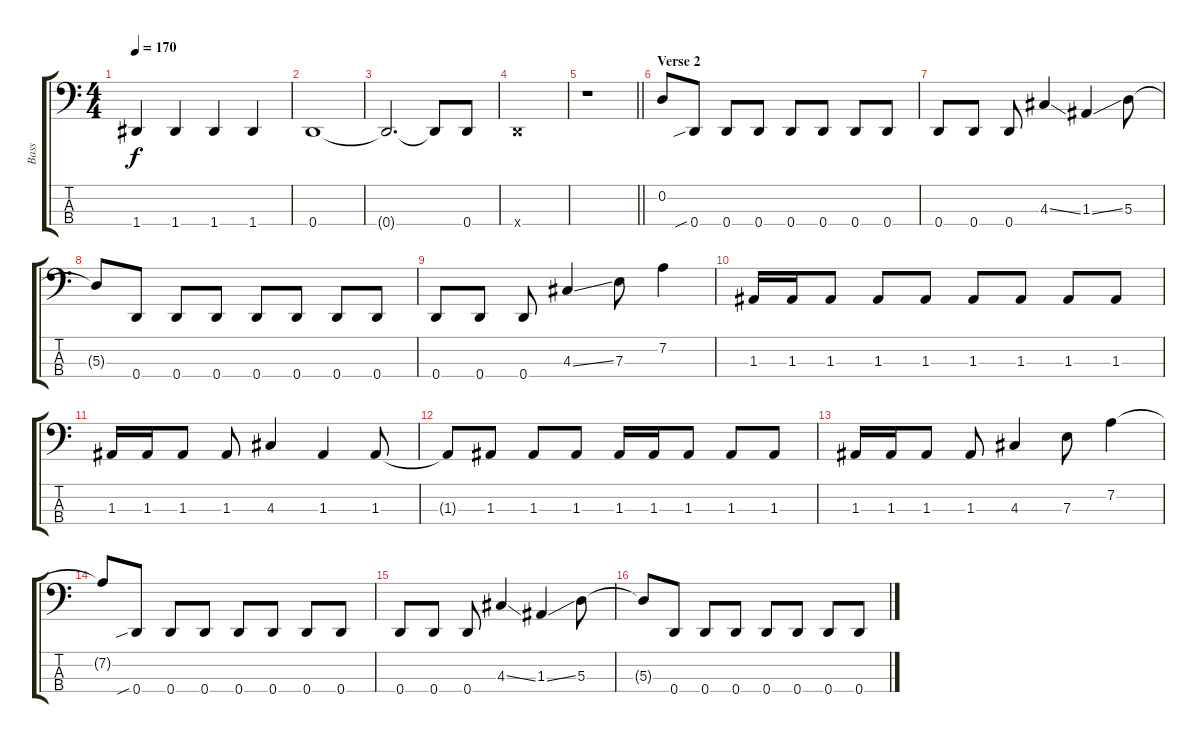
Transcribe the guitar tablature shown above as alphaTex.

\track ("Bass" "Bass") {instrument electricbasspick}
\staff {score tabs}
\tuning (G2 D2 A1 D1) {hide}
\ts (4 4)
\tempo 170
\clef f4
\ks c
1.4.4{dy f} 1.4.4 1.4.4 1.4.4 |
0.4.1 |
0.4{t}.2{d} 0.4{t}.8 0.4.8 |
0.4{x}.1 |
\barLineRight lightlight
r.1 |
\section ("" "Verse 2")
0.2.8 0.4{sib}.8 0.4.8 0.4.8 0.4.8 0.4.8 0.4.8 0.4.8 |
0.4.8 0.4.8 0.4.8 4.3{ss}.4 1.3{ss}.4 5.3.8 |
5.3{t}.8 0.4.8 0.4.8 0.4.8 0.4.8 0.4.8 0.4.8 0.4.8 |
0.4.8 0.4.8 0.4.8 4.3{ss}.4 7.3.8 7.2.4 |
1.3.16 1.3.16 1.3.8 1.3.8 1.3.8 1.3.8 1.3.8 1.3.8 1.3.8 |
1.3.16 1.3.16 1.3.8 1.3.8 4.3.4 1.3.4 1.3.8 |
1.3{t}.8 1.3.8 1.3.8 1.3.8 1.3.16 1.3.16 1.3.8 1.3.8 1.3.8 |
1.3.16 1.3.16 1.3.8 1.3.8 4.3.4 7.3.8 7.2.4 |
7.2{t}.8 0.4{sib}.8 0.4.8 0.4.8 0.4.8 0.4.8 0.4.8 0.4.8 |
0.4.8 0.4.8 0.4.8 4.3{ss}.4 1.3{ss}.4 5.3.8 |
5.3{t}.8 0.4.8 0.4.8 0.4.8 0.4.8 0.4.8 0.4.8 0.4.8
